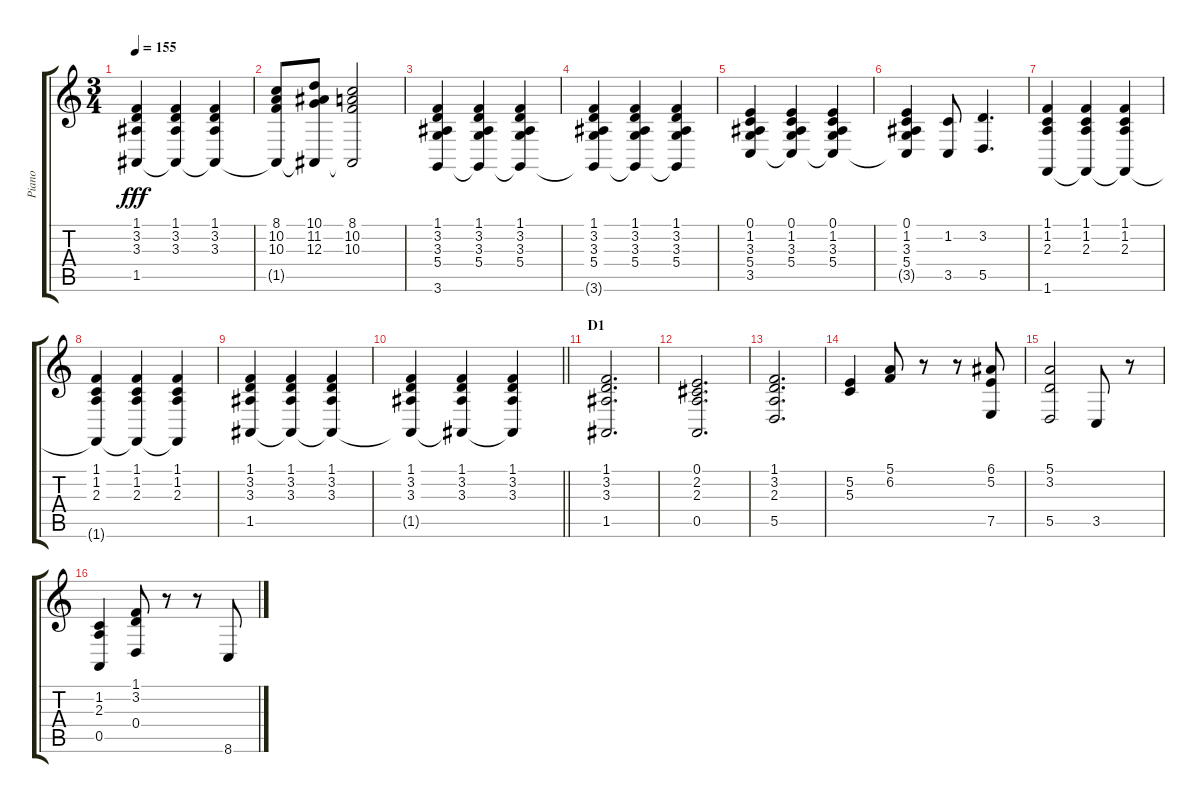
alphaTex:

\track ("Piano" "Piano") {instrument acousticgrandpiano}
\staff {score tabs}
\tuning (E4 B3 G3 D3 A2 E2) {hide}
\ts (3 4)
\tempo 155
\clef g2
\ks c
(1.1 3.2 3.3 1.5).4{dy fff} (1.1 3.2 3.3 1.5{t}).4 (1.1 3.2 3.3 1.5{t}).4 |
(8.1 10.2 10.3 1.5{t}).8 (10.1 11.2 12.3 1.5{t}).8 (8.1 10.2 10.3 1.5{t}).2 |
(1.1 3.2 3.3 5.4 3.6).4 (1.1 3.2 3.3 5.4 3.6{t}).4 (1.1 3.2 3.3 5.4 3.6{t}).4 |
(1.1 3.2 3.3 5.4 3.6{t}).4 (1.1 3.2 3.3 5.4 3.6{t}).4 (1.1 3.2 3.3 5.4 3.6{t}).4 |
(0.1 1.2 3.3 5.4 3.5).4 (0.1 1.2 3.3 5.4 3.5{t}).4 (0.1 1.2 3.3 5.4 3.5{t}).4 |
(0.1 1.2 3.3 5.4 3.5{t}).4 (1.2 3.5).8 (3.2 5.5).4{d} |
(1.1 1.2 2.3 1.6).4 (1.1 1.2 2.3 1.6{t}).4 (1.1 1.2 2.3 1.6{t}).4 |
(1.1 1.2 2.3 1.6{t}).4 (1.1 1.2 2.3 1.6{t}).4 (1.1 1.2 2.3 1.6{t}).4 |
(1.1 3.2 3.3 1.5).4 (1.1 3.2 3.3 1.5{t}).4 (1.1 3.2 3.3 1.5{t}).4 |
\barLineRight lightlight
(1.1 3.2 3.3 1.5{t}).4 (1.1 3.2 3.3 1.5{t}).4 (1.1 3.2 3.3 1.5{t}).4 |
\section ("" "D1")
(1.1 3.2 3.3 1.5).2{d} |
(0.1 2.2 2.3 0.5).2{d} |
(1.1 3.2 2.3 5.5).2{d} |
(5.2 5.3).4 (5.1 6.2).8 r.8 r.8 (6.1 5.2 7.5).8 |
(5.1 3.2 5.5).2 3.5.8 r.8 |
(1.2 2.3 0.5).4 (1.1 3.2 0.4).8 r.8 r.8 8.6.8
